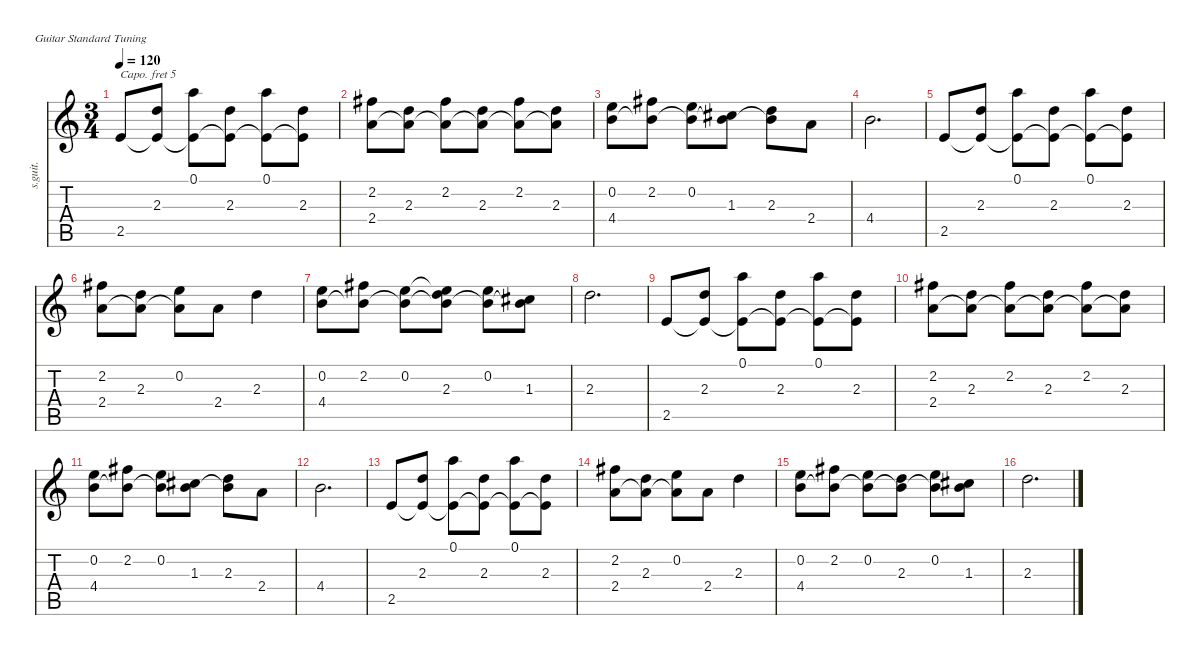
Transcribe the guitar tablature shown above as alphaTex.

\defaultSystemsLayout 4
\hideDynamics
\bracketExtendMode nobrackets
\track ("Steel Guitar" "s.guit.") {instrument acousticguitarsteel}
\staff {score tabs}
\capo 5
\tuning (E4 B3 G3 D3 A2 E2)
\ts (3 4)
\beaming (8 2 2 2)
\tempo 120
\clef g2
\ks c
2.5.8{dy mf instrument acousticguitarsteel beam Up} (2.3 2.5{t}).8{beam Up} (0.1 2.5{t}).8{beam Down} (2.3 2.5{t}).8{beam Down} (0.1 2.5{t}).8{beam Down} (2.3 2.5{t}).8{beam Down} |
(2.2{acc #} 2.4).8{beam Down} (2.3 2.4{t}).8{beam Down} (2.2{acc #} 2.4{t}).8{beam Down} (2.3 2.4{t}).8{beam Down} (2.2{acc #} 2.4{t}).8{beam Down} (2.3 2.4{t}).8{beam Down} |
(0.2 4.4).8{beam Down} (2.2{acc #} 4.4{t}).8{beam Down} (0.2 4.4{t}).8{beam Down} (1.3{acc #} 4.4{t}).8{beam Down} (2.3 4.4{t}).8{beam Down} 2.4.8{beam Down} |
4.4.2{d beam Down} |
2.5.8{beam Up} (2.3 2.5{t}).8{beam Up} (0.1 2.5{t}).8{beam Down} (2.3 2.5{t}).8{beam Down} (0.1 2.5{t}).8{beam Down} (2.3 2.5{t}).8{beam Down} |
(2.2{acc #} 2.4).8{beam Down} (2.3 2.4{t}).8{beam Down} (0.2 2.4{t}).8{beam Down} 2.4.8{beam Down} 2.3.4{beam Down} |
(0.2 4.4).8{beam Down} (2.2{acc #} 4.4{t}).8{beam Down} (0.2 4.4{t}).8{beam Down} (2.3 4.4{t} 0.2{t}).8{beam Down} (0.2 4.4{t}).8{beam Down} (1.3{acc #} 4.4{t}).8{beam Down} |
2.3.2{d beam Down} |
2.5.8{beam Up} (2.3 2.5{t}).8{beam Up} (0.1 2.5{t}).8{beam Down} (2.3 2.5{t}).8{beam Down} (0.1 2.5{t}).8{beam Down} (2.3 2.5{t}).8{beam Down} |
(2.2{acc #} 2.4).8{beam Down} (2.3 2.4{t}).8{beam Down} (2.2{acc #} 2.4{t}).8{beam Down} (2.3 2.4{t}).8{beam Down} (2.2{acc #} 2.4{t}).8{beam Down} (2.3 2.4{t}).8{beam Down} |
(0.2 4.4).8{beam Down} (2.2{acc #} 4.4{t}).8{beam Down} (0.2 4.4{t}).8{beam Down} (1.3{acc #} 4.4{t}).8{beam Down} (2.3 4.4{t}).8{beam Down} 2.4.8{beam Down} |
4.4.2{d beam Down} |
2.5.8{beam Up} (2.3 2.5{t}).8{beam Up} (0.1 2.5{t}).8{beam Down} (2.3 2.5{t}).8{beam Down} (0.1 2.5{t}).8{beam Down} (2.3 2.5{t}).8{beam Down} |
(2.2{acc #} 2.4).8{beam Down} (2.3 2.4{t}).8{beam Down} (0.2 2.4{t}).8{beam Down} 2.4.8{beam Down} 2.3.4{beam Down} |
(0.2 4.4).8{beam Down} (2.2{acc #} 4.4{t}).8{beam Down} (0.2 4.4{t}).8{beam Down} (2.3 4.4{t}).8{beam Down} (0.2 4.4{t}).8{beam Down} (1.3{acc #} 4.4{t}).8{beam Down} |
2.3.2{d beam Down}
